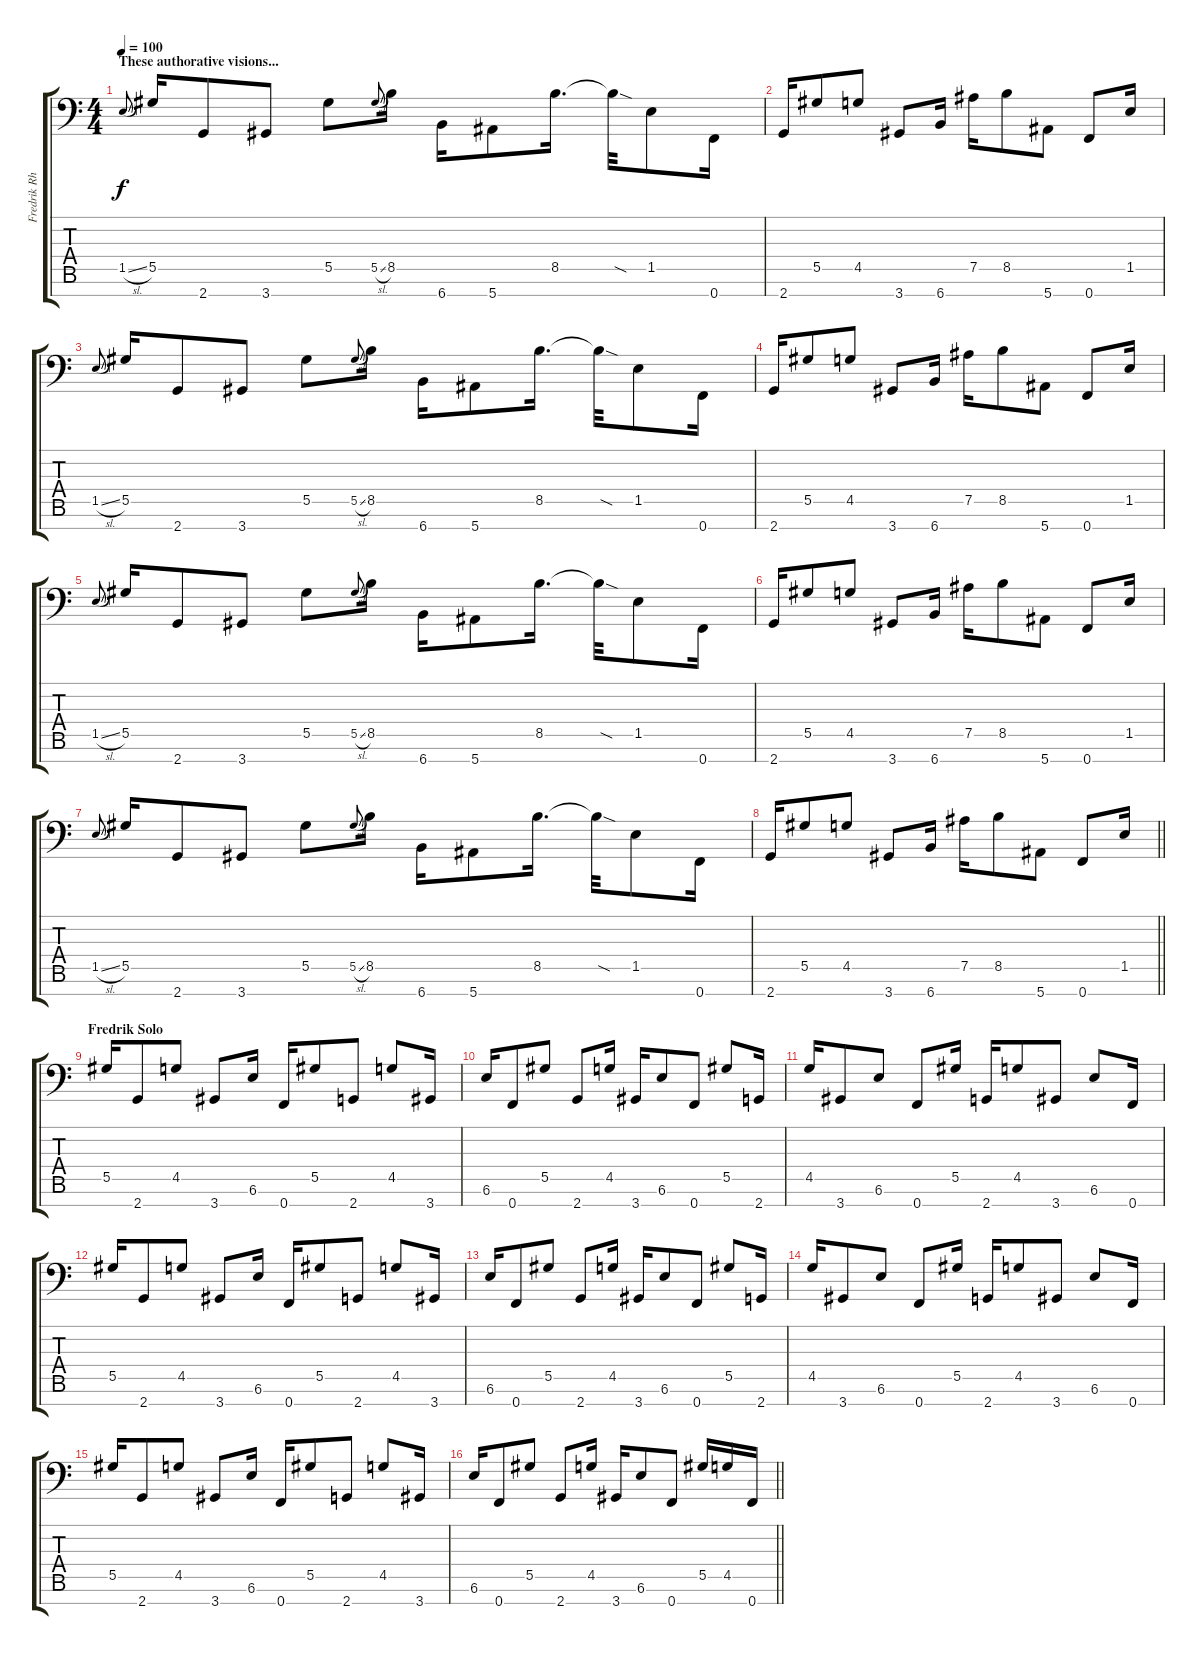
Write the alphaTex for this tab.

\track ("Fredrik Rhythm" "Fredrik Rh") {instrument distortionguitar}
\staff {score tabs}
\tuning (Bb3 Gb3 Db3 Ab2 Eb2 Bb1 F1) {hide}
\ts (4 4)
\section ("" "These authorative visions...")
\tempo 100
\clef f4
\ks c
1.5{sl}.8{gr onbeat dy f} 5.5.16 2.7.8 3.7.8 5.5.8 5.5{sl}.8{gr onbeat} 8.5.16 6.7.16 5.7.8 8.5.16{d} 8.5{sod t}.32 1.5.8 0.7.16 |
2.7.16 5.5.8 4.5.8 3.7.8 6.7.16 7.5.16 8.5.8 5.7.8 0.7.8 1.5.16 |
1.5{sl}.8{gr onbeat} 5.5.16 2.7.8 3.7.8 5.5.8 5.5{sl}.8{gr onbeat} 8.5.16 6.7.16 5.7.8 8.5.16{d} 8.5{sod t}.32 1.5.8 0.7.16 |
2.7.16 5.5.8 4.5.8 3.7.8 6.7.16 7.5.16 8.5.8 5.7.8 0.7.8 1.5.16 |
1.5{sl}.8{gr onbeat} 5.5.16 2.7.8 3.7.8 5.5.8 5.5{sl}.8{gr onbeat} 8.5.16 6.7.16 5.7.8 8.5.16{d} 8.5{sod t}.32 1.5.8 0.7.16 |
2.7.16 5.5.8 4.5.8 3.7.8 6.7.16 7.5.16 8.5.8 5.7.8 0.7.8 1.5.16 |
1.5{sl}.8{gr onbeat} 5.5.16 2.7.8 3.7.8 5.5.8 5.5{sl}.8{gr onbeat} 8.5.16 6.7.16 5.7.8 8.5.16{d} 8.5{sod t}.32 1.5.8 0.7.16 |
\barLineRight lightlight
2.7.16 5.5.8 4.5.8 3.7.8 6.7.16 7.5.16 8.5.8 5.7.8 0.7.8 1.5.16 |
\section ("" "Fredrik Solo")
5.5.16 2.7.8 4.5.8 3.7.8 6.6.16 0.7.16 5.5.8 2.7.8 4.5.8 3.7.16 |
6.6.16 0.7.8 5.5.8 2.7.8 4.5.16 3.7.16 6.6.8 0.7.8 5.5.8 2.7.16 |
4.5.16 3.7.8 6.6.8 0.7.8 5.5.16 2.7.16 4.5.8 3.7.8 6.6.8 0.7.16 |
5.5.16 2.7.8 4.5.8 3.7.8 6.6.16 0.7.16 5.5.8 2.7.8 4.5.8 3.7.16 |
6.6.16 0.7.8 5.5.8 2.7.8 4.5.16 3.7.16 6.6.8 0.7.8 5.5.8 2.7.16 |
4.5.16 3.7.8 6.6.8 0.7.8 5.5.16 2.7.16 4.5.8 3.7.8 6.6.8 0.7.16 |
5.5.16 2.7.8 4.5.8 3.7.8 6.6.16 0.7.16 5.5.8 2.7.8 4.5.8 3.7.16 |
\barLineRight lightlight
6.6.16 0.7.8 5.5.8 2.7.8 4.5.16 3.7.16 6.6.8 0.7.8 5.5.16 4.5.16 0.7.16
